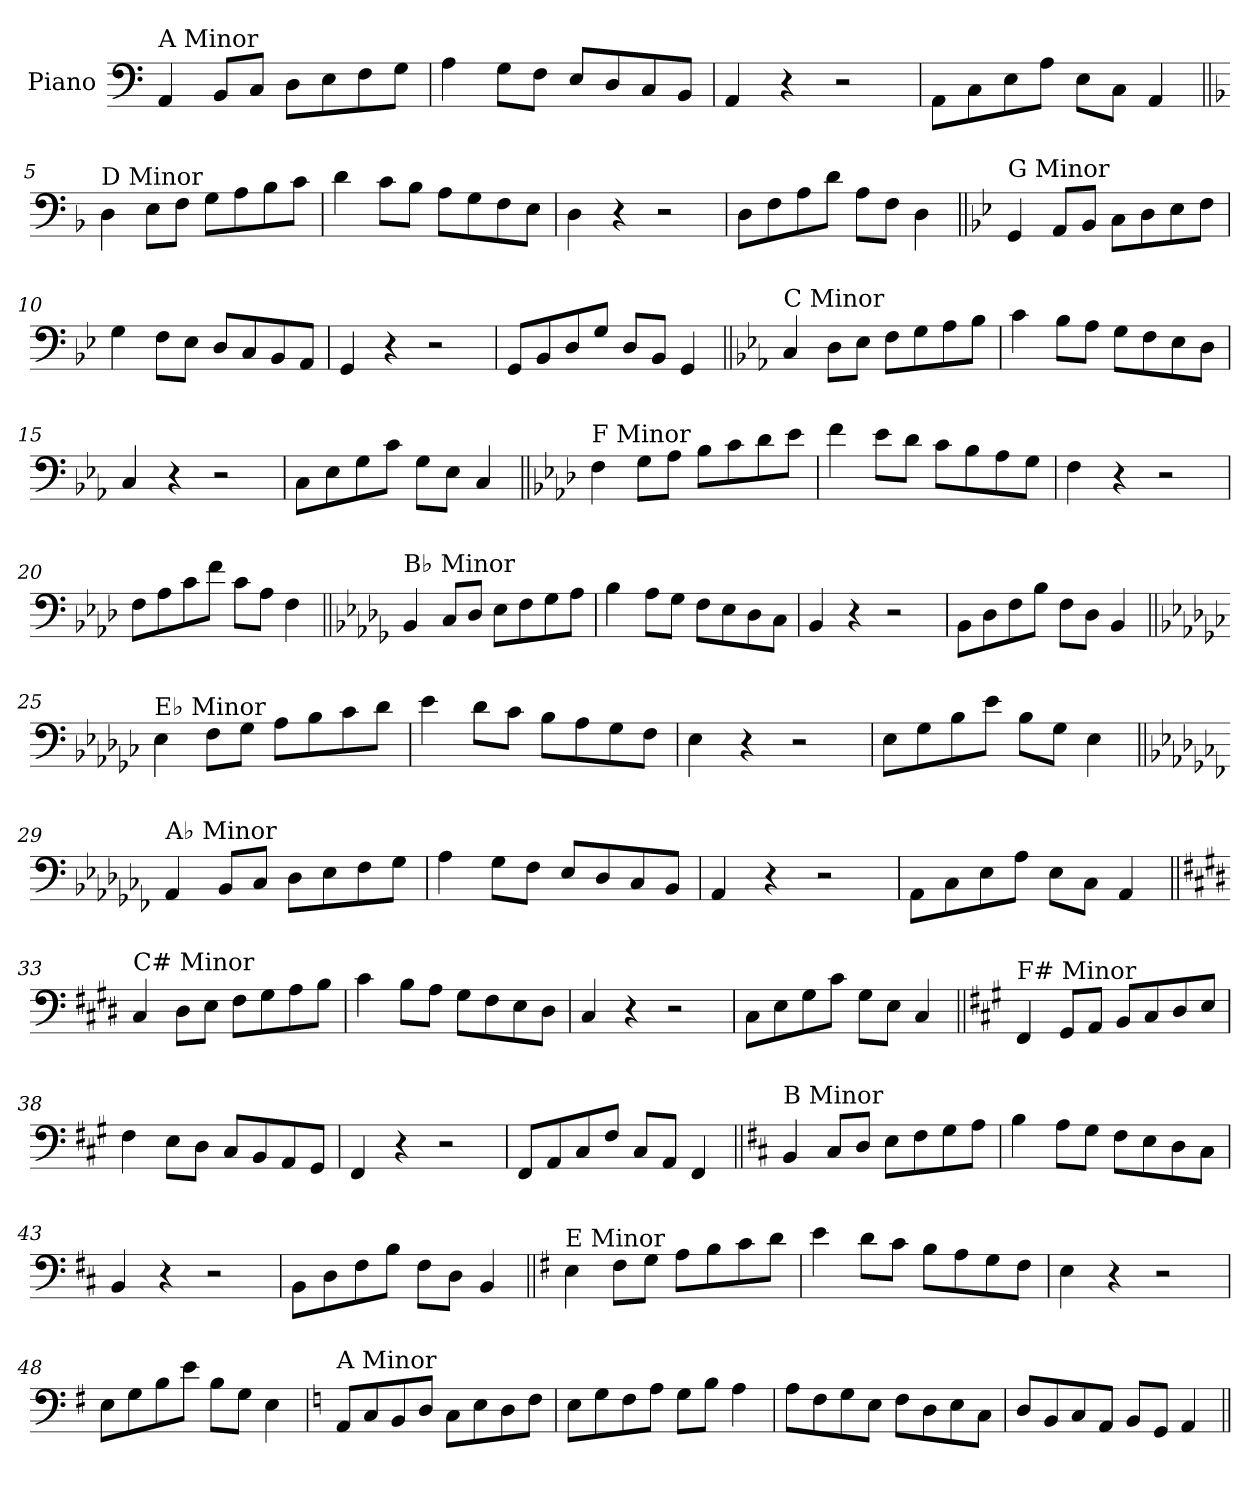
**kern
*part1
*staff1
*I"Piano
*I'Pno.
*clefF4
*k[]
=1
!LO:TX:a:t=A Minor
4AA/
8BB/L
8C/J
8D\L
8E\
8F\
8G\J
=2
4A\
8G\L
8F\J
8E/L
8D/
8C/
8BB/J
=3
4AA/
4r
2r
=4
8AA\L
8C\
8E\
8A\J
8E\L
8C\J
4AA/
!!LO:LB:g=z
=5||
*k[b-]
!LO:TX:a:t=D Minor
4D\
8E\L
8F\J
8G\L
8A\
8B-\
8c\J
=6
4d\
8c\L
8B-\J
8A\L
8G\
8F\
8E\J
=7
4D\
4r
2r
=8
8D\L
8F\
8A\
8d\J
8A\L
8F\J
4D\
!!LO:LB:g=z
=9||
*k[b-e-]
!LO:TX:a:t=G Minor
4GG/
8AA/L
8BB-/J
8C\L
8D\
8E-\
8F\J
=10
4G\
8F\L
8E-\J
8D/L
8C/
8BB-/
8AA/J
=11
4GG/
4r
2r
=12
8GG/L
8BB-/
8D/
8G/J
8D/L
8BB-/J
4GG/
!!LO:LB:g=z
=13||
*k[b-e-a-]
!LO:TX:a:t=C Minor
4C/
8D\L
8E-\J
8F\L
8G\
8A-\
8B-\J
=14
4c\
8B-\L
8A-\J
8G\L
8F\
8E-\
8D\J
=15
4C/
4r
2r
=16
8C\L
8E-\
8G\
8c\J
8G\L
8E-\J
4C/
!!LO:LB:g=z
=17||
*k[b-e-a-d-]
!LO:TX:a:t=F Minor
4F\
8G\L
8A-\J
8B-\L
8c\
8d-\
8e-\J
=18
4f\
8e-\L
8d-\J
8c\L
8B-\
8A-\
8G\J
=19
4F\
4r
2r
=20
8F\L
8A-\
8c\
8f\J
8c\L
8A-\J
4F\
!!LO:LB:g=z
=21||
*k[b-e-a-d-g-]
!LO:TX:a:t=B♭ Minor
4BB-/
8C/L
8D-/J
8E-\L
8F\
8G-\
8A-\J
=22
4B-\
8A-\L
8G-\J
8F\L
8E-\
8D-\
8C\J
=23
4BB-/
4r
2r
=24
8BB-\L
8D-\
8F\
8B-\J
8F\L
8D-\J
4BB-/
!!LO:LB:g=z
=25||
*k[b-e-a-d-g-c-]
!LO:TX:a:t=E♭ Minor
4E-\
8F\L
8G-\J
8A-\L
8B-\
8c-\
8d-\J
=26
4e-\
8d-\L
8c-\J
8B-\L
8A-\
8G-\
8F\J
=27
4E-\
4r
2r
=28
8E-\L
8G-\
8B-\
8e-\J
8B-\L
8G-\J
4E-\
!!LO:LB:g=z
=29||
*k[b-e-a-d-g-c-f-]
!LO:TX:a:t=A♭ Minor
4AA-/
8BB-/L
8C-/J
8D-\L
8E-\
8F-\
8G-\J
=30
4A-\
8G-\L
8F-\J
8E-/L
8D-/
8C-/
8BB-/J
=31
4AA-/
4r
2r
=32
8AA-\L
8C-\
8E-\
8A-\J
8E-\L
8C-\J
4AA-/
!!LO:LB:g=z
=33||
*k[f#c#g#d#]
!LO:TX:a:t=C# Minor
4C#/
8D#\L
8E\J
8F#\L
8G#\
8A\
8B\J
=34
4c#\
8B\L
8A\J
8G#\L
8F#\
8E\
8D#\J
=35
4C#/
4r
2r
=36
8C#\L
8E\
8G#\
8c#\J
8G#\L
8E\J
4C#/
!!LO:LB:g=z
=37||
*k[f#c#g#]
!LO:TX:a:t=F# Minor
4FF#/
8GG#/L
8AA/J
8BB/L
8C#/
8D/
8E/J
=38
4F#\
8E\L
8D\J
8C#/L
8BB/
8AA/
8GG#/J
=39
4FF#/
4r
2r
=40
8FF#/L
8AA/
8C#/
8F#/J
8C#/L
8AA/J
4FF#/
!!LO:LB:g=z
=41||
*k[f#c#]
!LO:TX:a:t=B Minor
4BB/
8C#/L
8D/J
8E\L
8F#\
8G\
8A\J
=42
4B\
8A\L
8G\J
8F#\L
8E\
8D\
8C#\J
=43
4BB/
4r
2r
=44
8BB\L
8D\
8F#\
8B\J
8F#\L
8D\J
4BB/
!!LO:LB:g=z
=45||
*k[f#]
!LO:TX:a:t=E Minor
4E\
8F#\L
8G\J
8A\L
8B\
8c\
8d\J
=46
4e\
8d\L
8c\J
8B\L
8A\
8G\
8F#\J
=47
4E\
4r
2r
=48
8E\L
8G\
8B\
8e\J
8B\L
8G\J
4E\
!!LO:PB:g=z
=49
*k[]
!LO:TX:a:t=A Minor
8AA/L
8C/
8BB/
8D/J
8C\L
8E\
8D\
8F\J
=50
8E\L
8G\
8F\
8A\J
8G\L
8B\J
4A\
=51
8A\L
8F\
8G\
8E\J
8F\L
8D\
8E\
8C\J
=52
8D/L
8BB/
8C/
8AA/J
8BB/L
8GG/J
4AA/
=||
*-
